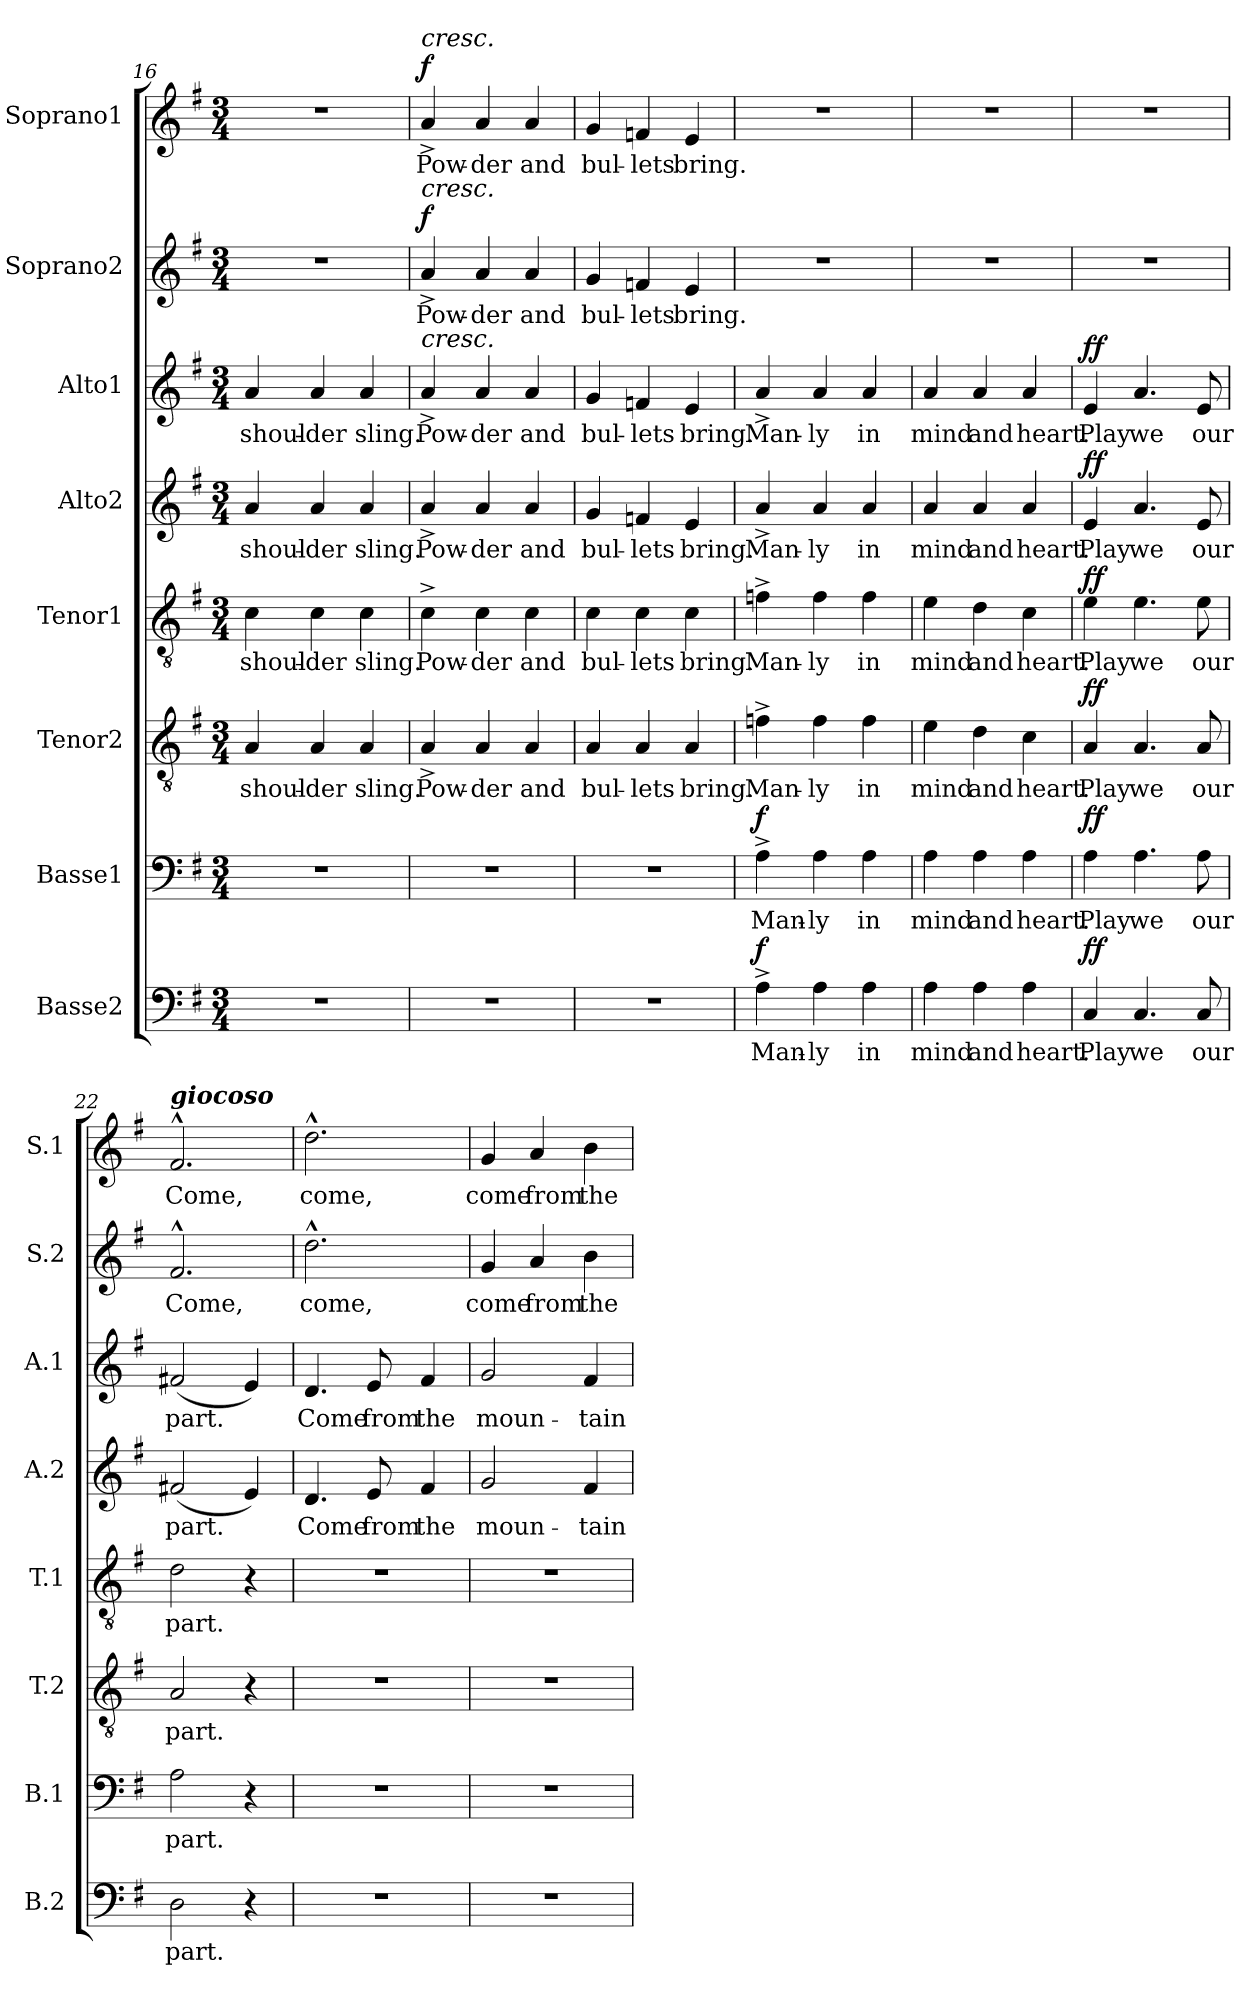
**kern	**text	**dynam	**kern	**text	**dynam	**kern	**text	**dynam	**kern	**text	**dynam	**kern	**text	**dynam	**kern	**text	**dynam	**kern	**text	**dynam	**kern	**text	**dynam
*part8	*part8	*part8	*part7	*part7	*part7	*part6	*part6	*part6	*part5	*part5	*part5	*part4	*part4	*part4	*part3	*part3	*part3	*part2	*part2	*part2	*part1	*part1	*part1
*staff8	*staff8	*staff8	*staff7	*staff7	*staff7	*staff6	*staff6	*staff6	*staff5	*staff5	*staff5	*staff4	*staff4	*staff4	*staff3	*staff3	*staff3	*staff2	*staff2	*staff2	*staff1	*staff1	*staff1
*I"Basse2	*	*	*I"Basse1	*	*	*I"Tenor2	*	*	*I"Tenor1	*	*	*I"Alto2	*	*	*I"Alto1	*	*	*I"Soprano2	*	*	*I"Soprano1	*	*
*I'B.2	*	*	*I'B.1	*	*	*I'T.2	*	*	*I'T.1	*	*	*I'A.2	*	*	*I'A.1	*	*	*I'S.2	*	*	*I'S.1	*	*
*clefF4	*	*	*clefF4	*	*	*clefGv2	*	*	*clefGv2	*	*	*clefG2	*	*	*clefG2	*	*	*clefG2	*	*	*clefG2	*	*
*k[f#]	*	*	*k[f#]	*	*	*k[f#]	*	*	*k[f#]	*	*	*k[f#]	*	*	*k[f#]	*	*	*k[f#]	*	*	*k[f#]	*	*
*M3/4	*	*	*M3/4	*	*	*M3/4	*	*	*M3/4	*	*	*M3/4	*	*	*M3/4	*	*	*M3/4	*	*	*M3/4	*	*
=16	=16	=16	=16	=16	=16	=16	=16	=16	=16	=16	=16	=16	=16	=16	=16	=16	=16	=16	=16	=16	=16	=16	=16
!	!	!	!	!	!	!	!LO:LY:b	!	!	!LO:LY:b	!	!	!LO:LY:b	!	!	!LO:LY:b	!	!	!	!	!	!	!
2.r	.	.	2.r	.	.	4A/	shoul-	.	4c\	shoul-	.	4a/	shoul-	.	4a/	shoul-	.	2.r	.	.	2.r	.	.
!	!	!	!	!	!	!	!LO:LY:b	!	!	!LO:LY:b	!	!	!LO:LY:b	!	!	!LO:LY:b	!	!	!	!	!	!	!
.	.	.	.	.	.	4A/	-der	.	4c\	-der	.	4a/	-der	.	4a/	-der	.	.	.	.	.	.	.
!	!	!	!	!	!	!	!LO:LY:b	!	!	!LO:LY:b	!	!	!LO:LY:b	!	!	!LO:LY:b	!	!	!	!	!	!	!
.	.	.	.	.	.	4A/	sling.	.	4c\	sling.	.	4a/	sling.	.	4a/	sling.	.	.	.	.	.	.	.
=17	=17	=17	=17	=17	=17	=17	=17	=17	=17	=17	=17	=17	=17	=17	=17	=17	=17	=17	=17	=17	=17	=17	=17
!	!	!	!	!	!	!	!	!	!	!	!	!	!	!	!	!	!	!	!	!	!LO:TX:a:i:t=cresc.	!	!
!	!	!	!	!	!	!	!	!	!	!	!	!	!	!	!	!	!	!LO:TX:a:i:t=cresc.	!	!	!	!	!
!	!	!	!	!	!	!	!	!	!	!	!	!	!	!	!LO:TX:a:i:t=cresc.	!	!	!	!	!	!	!	!
!	!	!	!	!	!	!	!LO:LY:b	!	!	!LO:LY:b	!	!	!LO:LY:b	!	!	!LO:LY:b	!	!	!LO:LY:b	!LO:DY:a	!	!LO:LY:b	!LO:DY:a
2.r	.	.	2.r	.	.	4A^>/	Pow-	.	4c^>\	Pow-	.	4a^>/	Pow-	.	4a^>/	Pow-	.	4a^>/	Pow-	f	4a^>/	Pow-	f
!	!	!	!	!	!	!	!LO:LY:b	!	!	!LO:LY:b	!	!	!LO:LY:b	!	!	!LO:LY:b	!	!	!LO:LY:b	!	!	!LO:LY:b	!
.	.	.	.	.	.	4A/	-der	.	4c\	-der	.	4a/	-der	.	4a/	-der	.	4a/	-der	.	4a/	-der	.
!	!	!	!	!	!	!	!LO:LY:b	!	!	!LO:LY:b	!	!	!LO:LY:b	!	!	!LO:LY:b	!	!	!LO:LY:b	!	!	!LO:LY:b	!
.	.	.	.	.	.	4A/	and	.	4c\	and	.	4a/	and	.	4a/	and	.	4a/	and	.	4a/	and	.
=18	=18	=18	=18	=18	=18	=18	=18	=18	=18	=18	=18	=18	=18	=18	=18	=18	=18	=18	=18	=18	=18	=18	=18
!	!	!	!	!	!	!	!LO:LY:b	!	!	!LO:LY:b	!	!	!LO:LY:b	!	!	!LO:LY:b	!	!	!LO:LY:b	!	!	!LO:LY:b	!
2.r	.	.	2.r	.	.	4A/	bul-	.	4c\	bul-	.	4g/	bul-	.	4g/	bul-	.	4g/	bul-	.	4g/	bul-	.
!	!	!	!	!	!	!	!LO:LY:b	!	!	!LO:LY:b	!	!	!LO:LY:b	!	!	!LO:LY:b	!	!	!LO:LY:b	!	!	!LO:LY:b	!
.	.	.	.	.	.	4A/	-lets	.	4c\	-lets	.	4fn/	-lets	.	4fn/	-lets	.	4fn/	-lets	.	4fn/	-lets	.
!	!	!	!	!	!	!	!LO:LY:b	!	!	!LO:LY:b	!	!	!LO:LY:b	!	!	!LO:LY:b	!	!	!LO:LY:b	!	!	!LO:LY:b	!
.	.	.	.	.	.	4A/	bring.	.	4c\	bring.	.	4e/	bring.	.	4e/	bring.	.	4e/	bring.	.	4e/	bring.	.
=19	=19	=19	=19	=19	=19	=19	=19	=19	=19	=19	=19	=19	=19	=19	=19	=19	=19	=19	=19	=19	=19	=19	=19
!	!LO:LY:b	!LO:DY:a	!	!LO:LY:b	!LO:DY:a	!	!LO:LY:b	!	!	!LO:LY:b	!	!	!LO:LY:b	!	!	!LO:LY:b	!	!	!	!	!	!	!
4A^\	Man-	f	4A^\	Man-	f	4fn^\	Man-	.	4fn^\	Man-	.	4a^/	Man-	.	4a^/	Man-	.	2.r	.	.	2.r	.	.
!	!LO:LY:b	!	!	!LO:LY:b	!	!	!LO:LY:b	!	!	!LO:LY:b	!	!	!LO:LY:b	!	!	!LO:LY:b	!	!	!	!	!	!	!
4A\	-ly	.	4A\	-ly	.	4f\	-ly	.	4f\	-ly	.	4a/	-ly	.	4a/	-ly	.	.	.	.	.	.	.
!	!LO:LY:b	!	!	!LO:LY:b	!	!	!LO:LY:b	!	!	!LO:LY:b	!	!	!LO:LY:b	!	!	!LO:LY:b	!	!	!	!	!	!	!
4A\	in	.	4A\	in	.	4f\	in	.	4f\	in	.	4a/	in	.	4a/	in	.	.	.	.	.	.	.
=20	=20	=20	=20	=20	=20	=20	=20	=20	=20	=20	=20	=20	=20	=20	=20	=20	=20	=20	=20	=20	=20	=20	=20
!	!LO:LY:b	!	!	!LO:LY:b	!	!	!LO:LY:b	!	!	!LO:LY:b	!	!	!LO:LY:b	!	!	!LO:LY:b	!	!	!	!	!	!	!
4A\	mind	.	4A\	mind	.	4e\	mind	.	4e\	mind	.	4a/	mind	.	4a/	mind	.	2.r	.	.	2.r	.	.
!	!LO:LY:b	!	!	!LO:LY:b	!	!	!LO:LY:b	!	!	!LO:LY:b	!	!	!LO:LY:b	!	!	!LO:LY:b	!	!	!	!	!	!	!
4A\	and	.	4A\	and	.	4d\	and	.	4d\	and	.	4a/	and	.	4a/	and	.	.	.	.	.	.	.
!	!LO:LY:b	!	!	!LO:LY:b	!	!	!LO:LY:b	!	!	!LO:LY:b	!	!	!LO:LY:b	!	!	!LO:LY:b	!	!	!	!	!	!	!
4A\	heart.	.	4A\	heart.	.	4c\	heart.	.	4c\	heart.	.	4a/	heart.	.	4a/	heart.	.	.	.	.	.	.	.
=21	=21	=21	=21	=21	=21	=21	=21	=21	=21	=21	=21	=21	=21	=21	=21	=21	=21	=21	=21	=21	=21	=21	=21
!	!LO:LY:b	!LO:DY:a	!	!LO:LY:b	!LO:DY:a	!	!LO:LY:b	!LO:DY:a	!	!LO:LY:b	!LO:DY:a	!	!LO:LY:b	!LO:DY:a	!	!LO:LY:b	!LO:DY:a	!	!	!	!	!	!
4C/	Play	ff	4A\	Play	ff	4A/	Play	ff	4e\	Play	ff	4e/	Play	ff	4e/	Play	ff	2.r	.	.	2.r	.	.
!	!LO:LY:b	!	!	!LO:LY:b	!	!	!LO:LY:b	!	!	!LO:LY:b	!	!	!LO:LY:b	!	!	!LO:LY:b	!	!	!	!	!	!	!
4.C/	we	.	4.A\	we	.	4.A/	we	.	4.e\	we	.	4.a/	we	.	4.a/	we	.	.	.	.	.	.	.
!	!LO:LY:b	!	!	!LO:LY:b	!	!	!LO:LY:b	!	!	!LO:LY:b	!	!	!LO:LY:b	!	!	!LO:LY:b	!	!	!	!	!	!	!
8C/	our	.	8A\	our	.	8A/	our	.	8e\	our	.	8e/	our	.	8e/	our	.	.	.	.	.	.	.
=22	=22	=22	=22	=22	=22	=22	=22	=22	=22	=22	=22	=22	=22	=22	=22	=22	=22	=22	=22	=22	=22	=22	=22
!!LO:REH:place=s1:a:B:fs=14:t=A
*	*	*	*	*	*	*	*	*	*	*	*	*	*	*	*	*	*	*	*	*	*MM144	*	*
!	!	!	!	!	!	!	!	!	!	!	!	!	!	!	!	!	!	!	!	!	!LO:TX:a:Bi:t=giocoso	!	!
!	!LO:LY:b	!	!	!LO:LY:b	!	!	!LO:LY:b	!	!	!LO:LY:b	!	!	!LO:LY:b	!	!	!LO:LY:b	!	!	!LO:LY:b	!	!	!LO:LY:b	!
2D\	part.	.	2A\	part.	.	2A/	part.	.	2d\	part.	.	(2f#X/	part.	.	(2f#X/	part.	.	2.f#^^/	Come,	.	2.f#^^/	Come,	.
4r	.	.	4r	.	.	4r	.	.	4r	.	.	4e/)	.	.	4e/)	.	.	.	.	.	.	.	.
=23	=23	=23	=23	=23	=23	=23	=23	=23	=23	=23	=23	=23	=23	=23	=23	=23	=23	=23	=23	=23	=23	=23	=23
!	!	!	!	!	!	!	!	!	!	!	!	!	!LO:LY:b	!	!	!LO:LY:b	!	!	!LO:LY:b	!	!	!LO:LY:b	!
2.r	.	.	2.r	.	.	2.r	.	.	2.r	.	.	4.d/	Come	.	4.d/	Come	.	2.dd^^\	come,	.	2.dd^^\	come,	.
!	!	!	!	!	!	!	!	!	!	!	!	!	!LO:LY:b	!	!	!LO:LY:b	!	!	!	!	!	!	!
.	.	.	.	.	.	.	.	.	.	.	.	8e/	from	.	8e/	from	.	.	.	.	.	.	.
!	!	!	!	!	!	!	!	!	!	!	!	!	!LO:LY:b	!	!	!LO:LY:b	!	!	!	!	!	!	!
.	.	.	.	.	.	.	.	.	.	.	.	4f#/	the	.	4f#/	the	.	.	.	.	.	.	.
=24	=24	=24	=24	=24	=24	=24	=24	=24	=24	=24	=24	=24	=24	=24	=24	=24	=24	=24	=24	=24	=24	=24	=24
!	!	!	!	!	!	!	!	!	!	!	!	!	!LO:LY:b	!	!	!LO:LY:b	!	!	!LO:LY:b	!	!	!LO:LY:b	!
2.r	.	.	2.r	.	.	2.r	.	.	2.r	.	.	2g/	moun-	.	2g/	moun-	.	4g/	come	.	4g/	come	.
!	!	!	!	!	!	!	!	!	!	!	!	!	!	!	!	!	!	!	!LO:LY:b	!	!	!LO:LY:b	!
.	.	.	.	.	.	.	.	.	.	.	.	.	.	.	.	.	.	4a/	from	.	4a/	from	.
!	!	!	!	!	!	!	!	!	!	!	!	!	!LO:LY:b	!	!	!LO:LY:b	!	!	!LO:LY:b	!	!	!LO:LY:b	!
.	.	.	.	.	.	.	.	.	.	.	.	4f#/	-tain	.	4f#/	-tain	.	4b\	the	.	4b\	the	.
=	=	=	=	=	=	=	=	=	=	=	=	=	=	=	=	=	=	=	=	=	=	=	=
*-	*-	*-	*-	*-	*-	*-	*-	*-	*-	*-	*-	*-	*-	*-	*-	*-	*-	*-	*-	*-	*-	*-	*-
